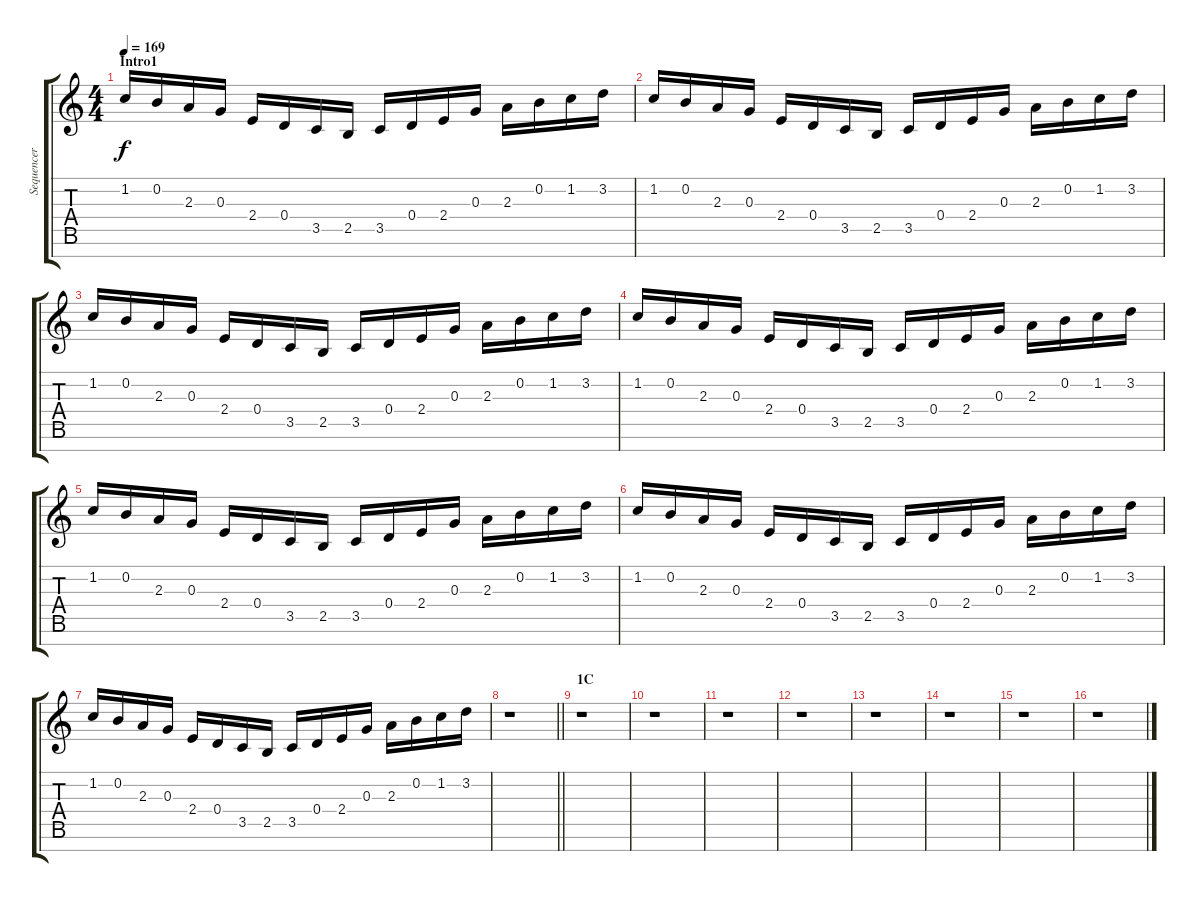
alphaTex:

\track ("Sequencer" "Sequencer") {instrument lead2sawtooth}
\staff {score tabs}
\tuning (E5 B4 G4 D4 A3 E3 B2) {hide}
\ts (4 4)
\section ("" "Intro1")
\tempo 169
\clef g2
\ks c
1.2.16{dy f} 0.2.16 2.3.16 0.3.16 2.4.16 0.4.16 3.5.16 2.5.16 3.5.16 0.4.16 2.4.16 0.3.16 2.3.16 0.2.16 1.2.16 3.2.16 |
1.2.16 0.2.16 2.3.16 0.3.16 2.4.16 0.4.16 3.5.16 2.5.16 3.5.16 0.4.16 2.4.16 0.3.16 2.3.16 0.2.16 1.2.16 3.2.16 |
1.2.16 0.2.16 2.3.16 0.3.16 2.4.16 0.4.16 3.5.16 2.5.16 3.5.16 0.4.16 2.4.16 0.3.16 2.3.16 0.2.16 1.2.16 3.2.16 |
1.2.16 0.2.16 2.3.16 0.3.16 2.4.16 0.4.16 3.5.16 2.5.16 3.5.16 0.4.16 2.4.16 0.3.16 2.3.16 0.2.16 1.2.16 3.2.16 |
1.2.16 0.2.16 2.3.16 0.3.16 2.4.16 0.4.16 3.5.16 2.5.16 3.5.16 0.4.16 2.4.16 0.3.16 2.3.16 0.2.16 1.2.16 3.2.16 |
1.2.16 0.2.16 2.3.16 0.3.16 2.4.16 0.4.16 3.5.16 2.5.16 3.5.16 0.4.16 2.4.16 0.3.16 2.3.16 0.2.16 1.2.16 3.2.16 |
1.2.16 0.2.16 2.3.16 0.3.16 2.4.16 0.4.16 3.5.16 2.5.16 3.5.16 0.4.16 2.4.16 0.3.16 2.3.16 0.2.16 1.2.16 3.2.16 |
\barLineRight lightlight
r.1 |
\section ("" "1C")
r.1 |
r.1 |
r.1 |
r.1 |
r.1 |
r.1 |
r.1 |
r.1
